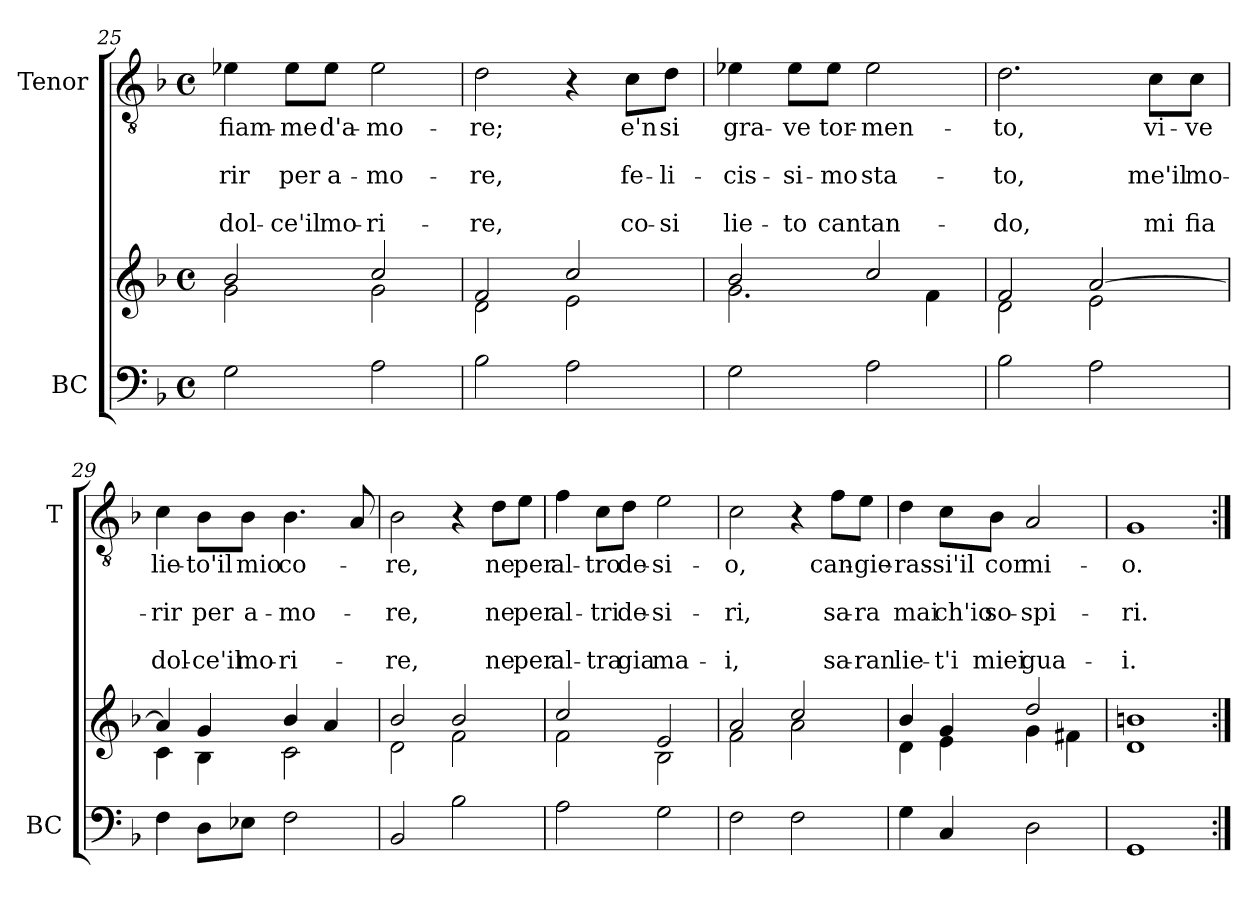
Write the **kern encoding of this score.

**kern	**kern	**kern	**text	**text	**text	**text	**text
*part2	*part2	*part1	*part1	*part1	*part1	*part1	*part1
*staff3	*staff2	*staff1	*staff1	*staff1	*staff1	*staff1	*staff1
*I"BC	*	*I"Tenor	*	*	*	*	*
*I'BC	*	*I'T	*	*	*	*	*
*clefF4	*clefG2	*clefGv2	*	*	*	*	*
*k[b-]	*k[b-]	*k[b-]	*	*	*	*	*
*F:	*F:	*F:	*	*	*	*	*
*M4/4	*M4/4	*M4/4	*	*	*	*	*
*met(c)	*met(c)	*met(c)	*	*	*	*	*
=25	=25	=25	=25	=25	=25	=25	=25
*	*^	*	*	*	*	*	*
!	!	!	!	!LO:LY:b	!	!LO:LY:b	!	!LO:LY:b
2G\	2b-/	2g\	4e-X\	fiam-	.	-rir	.	dol-
!	!	!	!	!LO:LY:b	!	!LO:LY:b	!	!LO:LY:b
.	.	.	8e-\L	-me	.	per	.	-ce'il
!	!	!	!	!LO:LY:b	!	!LO:LY:b	!	!LO:LY:b
.	.	.	8e-\J	d'a-	.	a-	.	mo-
!	!	!	!	!LO:LY:b	!	!LO:LY:b	!	!LO:LY:b
2A\	2cc/	2g\	2e-\	-mo-	.	-mo-	.	-ri-
!!LO:PB:g=z
=26	=26	=26	=26	=26	=26	=26	=26	=26
!	!	!	!	!LO:LY:b	!	!LO:LY:b	!	!LO:LY:b
2B-\	2f/	2d\	2d\	-re;	.	-re,	.	-re,
2A\	2cc/	2e\	4r	.	.	.	.	.
!	!	!	!	!LO:LY:b	!	!LO:LY:b	!	!LO:LY:b
.	.	.	8c\L	e'n	.	fe-	.	co-
!	!	!	!	!LO:LY:b	!	!LO:LY:b	!	!LO:LY:b
.	.	.	8d\J	si	.	-li-	.	-si
=27	=27	=27	=27	=27	=27	=27	=27	=27
!	!	!	!	!LO:LY:b	!	!LO:LY:b	!	!LO:LY:b
2G\	2b-/	2.g\	4e-X\	gra-	.	-cis-	.	lie-
!	!	!	!	!LO:LY:b	!	!LO:LY:b	!	!LO:LY:b
.	.	.	8e-\L	-ve	.	-si-	.	-to
!	!	!	!	!LO:LY:b	!	!LO:LY:b	!	!LO:LY:b
.	.	.	8e-\J	tor-	.	-mo	.	can
!	!	!	!	!LO:LY:b	!	!LO:LY:b	!	!LO:LY:b
2A\	2cc/	.	2e-\	-men-	.	sta-	.	tan-
.	.	4f\	.	.	.	.	.	.
=28	=28	=28	=28	=28	=28	=28	=28	=28
!	!	!	!	!LO:LY:b	!	!LO:LY:b	!	!LO:LY:b
2B-\	2f/	2d\	2.d\	-to,	.	-to,	.	-do,
2A\	[>2a/	2e\	.	.	.	.	.	.
!	!	!	!	!LO:LY:b	!	!LO:LY:b	!	!LO:LY:b
.	.	.	8c\L	vi-	.	me'il	.	mi
!	!	!	!	!LO:LY:b	!	!LO:LY:b	!	!LO:LY:b
.	.	.	8c\J	-ve	.	mo-	.	fia
=29	=29	=29	=29	=29	=29	=29	=29	=29
!	!	!	!	!LO:LY:b	!	!LO:LY:b	!	!LO:LY:b
4F\	4a/]	4c\	4c\	lie-	.	-rir	.	dol-
!	!	!	!	!LO:LY:b	!	!LO:LY:b	!	!LO:LY:b
8D\L	4g/	4B-\	8B-\L	-to'il	.	per	.	-ce'il
!	!	!	!	!LO:LY:b	!	!LO:LY:b	!	!LO:LY:b
8E-X\J	.	.	8B-\J	mio	.	a-	.	mo-
!	!	!	!	!LO:LY:b	!	!LO:LY:b	!	!LO:LY:b
2F\	4b-/	2c\	4.B-\	co-	.	-mo-	.	-ri-
.	4a/	.	.	.	.	.	.	.
.	.	.	8A/	.	.	.	.	.
!!LO:LB:g=z
=30	=30	=30	=30	=30	=30	=30	=30	=30
!	!	!	!	!LO:LY:b	!	!LO:LY:b	!	!LO:LY:b
2BB-/	2b-/	2d\	2B-\	-re,	.	-re,	.	-re,
2B-\	2b-/	2f\	4r	.	.	.	.	.
!	!	!	!	!LO:LY:b	!	!LO:LY:b	!	!LO:LY:b
.	.	.	8d\L	ne	.	ne	.	ne
!	!	!	!	!LO:LY:b	!	!LO:LY:b	!	!LO:LY:b
.	.	.	8e\J	per	.	per	.	per
=31	=31	=31	=31	=31	=31	=31	=31	=31
!	!	!	!	!LO:LY:b	!	!LO:LY:b	!	!LO:LY:b
2A\	2cc/	2f\	4f\	al-	.	al-	.	al-
!	!	!	!	!LO:LY:b	!	!LO:LY:b	!	!LO:LY:b
.	.	.	8c\L	-tro	.	-tri	.	-tra
!	!	!	!	!LO:LY:b	!	!LO:LY:b	!	!LO:LY:b
.	.	.	8d\J	de-	.	de-	.	gia
!	!	!	!	!LO:LY:b	!	!LO:LY:b	!	!LO:LY:b
2G\	2e/	2B-\	2e\	-si-	.	-si-	.	ma-
=32	=32	=32	=32	=32	=32	=32	=32	=32
!	!	!	!	!LO:LY:b	!	!LO:LY:b	!	!LO:LY:b
2F\	2a/	2f\	2c\	-o,	.	-ri,	.	-i,
2F\	2cc/	2a\	4r	.	.	.	.	.
!	!	!	!	!LO:LY:b	!	!LO:LY:b	!	!LO:LY:b
.	.	.	8f\L	can-	.	sa-	.	sa-
!	!	!	!	!LO:LY:b	!	!LO:LY:b	!	!LO:LY:b
.	.	.	8e\J	-gie-	.	-ra	.	-ran
=33	=33	=33	=33	=33	=33	=33	=33	=33
!	!	!	!	!LO:LY:b	!	!LO:LY:b	!	!LO:LY:b
4G\	4b-/	4d\	4d\	-ras-	.	mai	.	lie-
!	!	!	!	!LO:LY:b	!	!LO:LY:b	!	!LO:LY:b
4C/	4g/	4e\	8c\L	-si'il	.	ch'io	.	-t'i
!	!	!	!	!LO:LY:b	!	!LO:LY:b	!	!LO:LY:b
.	.	.	8B-\J	cor	.	so-	.	miei
!	!	!	!	!LO:LY:b	!	!LO:LY:b	!	!LO:LY:b
2D\	2dd/	4g\	2A/	mi-	.	-spi-	.	gua-
.	.	4f#X\	.	.	.	.	.	.
=34	=34	=34	=34	=34	=34	=34	=34	=34
!	!	!	!	!LO:LY:b	!	!LO:LY:b	!	!LO:LY:b
1GG	1bn	1d	1G	-o.	.	-ri.	.	-i.
*	*v	*v	*	*	*	*	*	*
=:|!	=:|!	=:|!	=:|!	=:|!	=:|!	=:|!	=:|!
*-	*-	*-	*-	*-	*-	*-	*-
